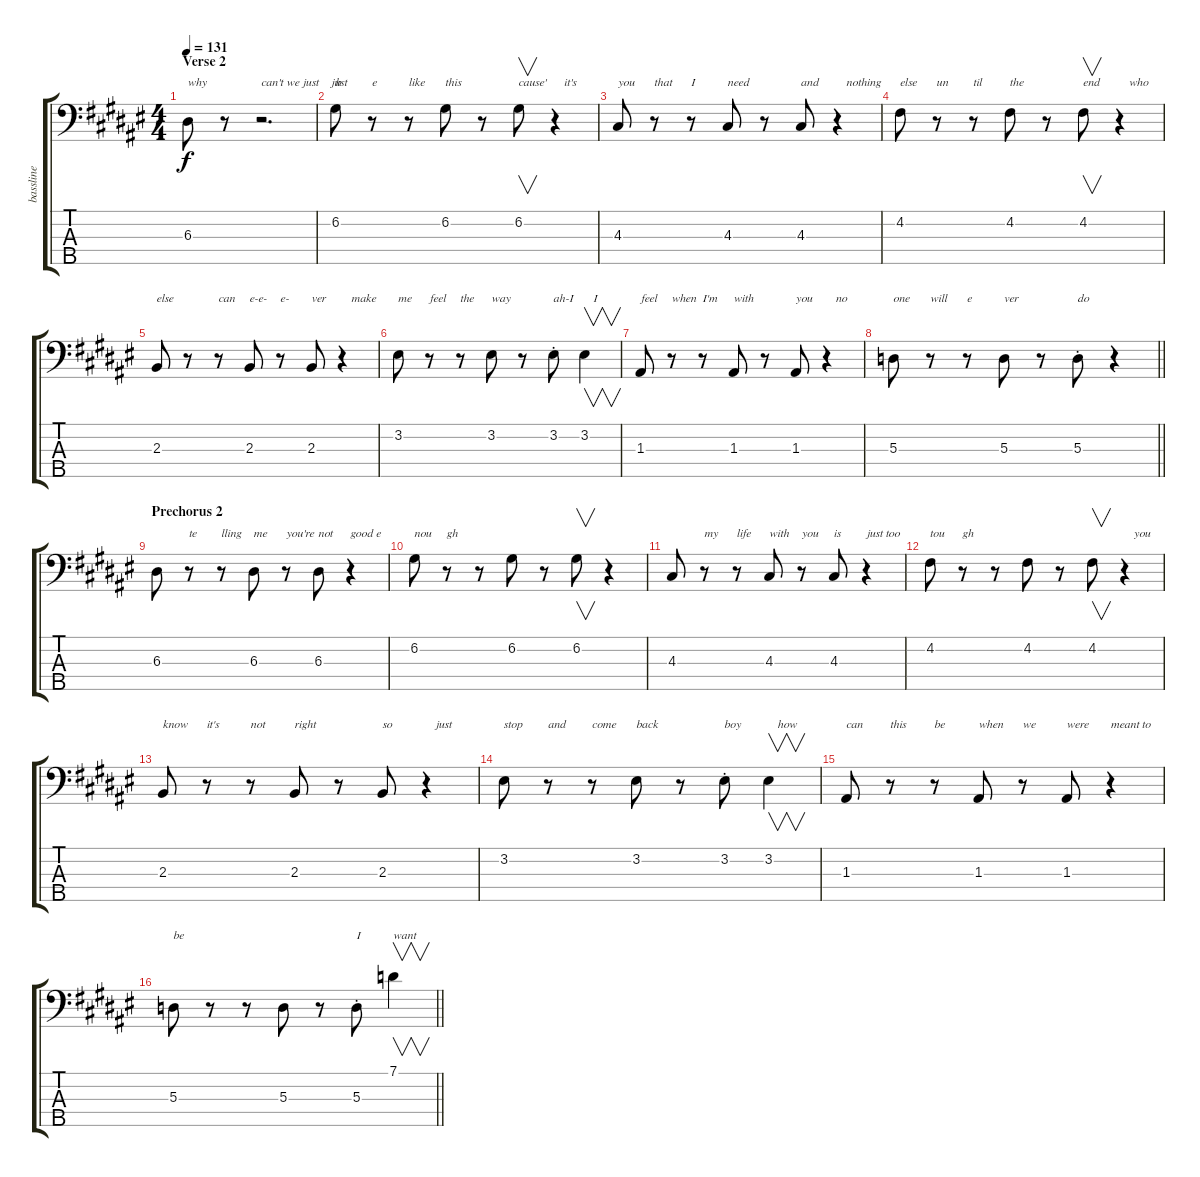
\track ("bassline" "bassline") {instrument electricbassfinger}
\staff {score tabs}
\tuning (G2 D2 A1 E1 B0) {hide}
\ts (4 4)
\section ("" "Verse 2")
\tempo 131
\clef f4
\ks f#
6.3.8{txt "why" dy f} r.8 r.2{d txt "can't we just    just"} |
6.2.8{txt "b"} r.8{txt "e"} r.8{txt "like"} 6.2.8{txt "this"} r.8 6.2.8{v txt "cause'"} r.4{txt "   it's"} |
4.3.8{txt "you"} r.8{txt "that"} r.8{txt "I"} 4.3.8{txt "need"} r.8 4.3.8{txt "and"} r.4{txt "   nothing"} |
4.2.8{txt "else"} r.8{txt "un"} r.8{txt "til"} 4.2.8{txt "the"} r.8 4.2.8{v txt "end"} r.4{txt "   who"} |
2.3.8{txt "else"} r.8 r.8{txt "can"} 2.3.8{txt "e-e-"} r.8{txt "e-"} 2.3.8{txt "ver"} r.4{txt "   make"} |
3.2.8{txt "me"} r.8{txt "feel"} r.8{txt "the"} 3.2.8{txt "way"} r.8 3.2{st}.8{txt "ah-I"} 3.2.4{v txt "   I"} |
1.3.8{txt "feel"} r.8{txt "when"} r.8{txt "I'm"} 1.3.8{txt "with"} r.8 1.3.8{txt "you"} r.4{txt "   no"} |
\barLineRight lightlight
5.3.8{txt "one"} r.8{txt "will"} r.8{txt "e"} 5.3.8{txt "ver"} r.8 5.3{st}.8{txt "do"} r.4 |
\section ("" "Prechorus 2")
6.3.8 r.8{txt "te"} r.8{txt "lling"} 6.3.8{txt "me"} r.8{txt "you're"} 6.3.8{txt "not"} r.4{txt "good e"} |
6.2.8{txt "nou"} r.8{txt "gh"} r.8 6.2.8 r.8 6.2.8{v} r.4 |
4.3.8 r.8{txt "my"} r.8{txt "life"} 4.3.8{txt "with"} r.8{txt "you"} 4.3.8{txt "is"} r.4{txt "just too"} |
4.2.8{txt "tou"} r.8{txt "gh"} r.8 4.2.8 r.8 4.2.8{v} r.4{txt "   you"} |
2.3.8{txt "know"} r.8{txt "it's"} r.8{txt "not"} 2.3.8{txt "right"} r.8 2.3.8{txt "so"} r.4{txt "   just"} |
3.2.8{txt "stop"} r.8{txt "and"} r.8{txt "come"} 3.2.8{txt "back"} r.8 3.2{st}.8{txt "boy"} 3.2.4{v txt "   how"} |
1.3.8{txt "can"} r.8{txt "this"} r.8{txt "be"} 1.3.8{txt "when"} r.8{txt "we"} 1.3.8{txt "were"} r.4{txt "meant to"} |
\barLineRight lightlight
5.3.8{txt "be"} r.8 r.8 5.3.8 r.8 5.3{st}.8{txt "I"} 7.1.4{v txt "want"}
